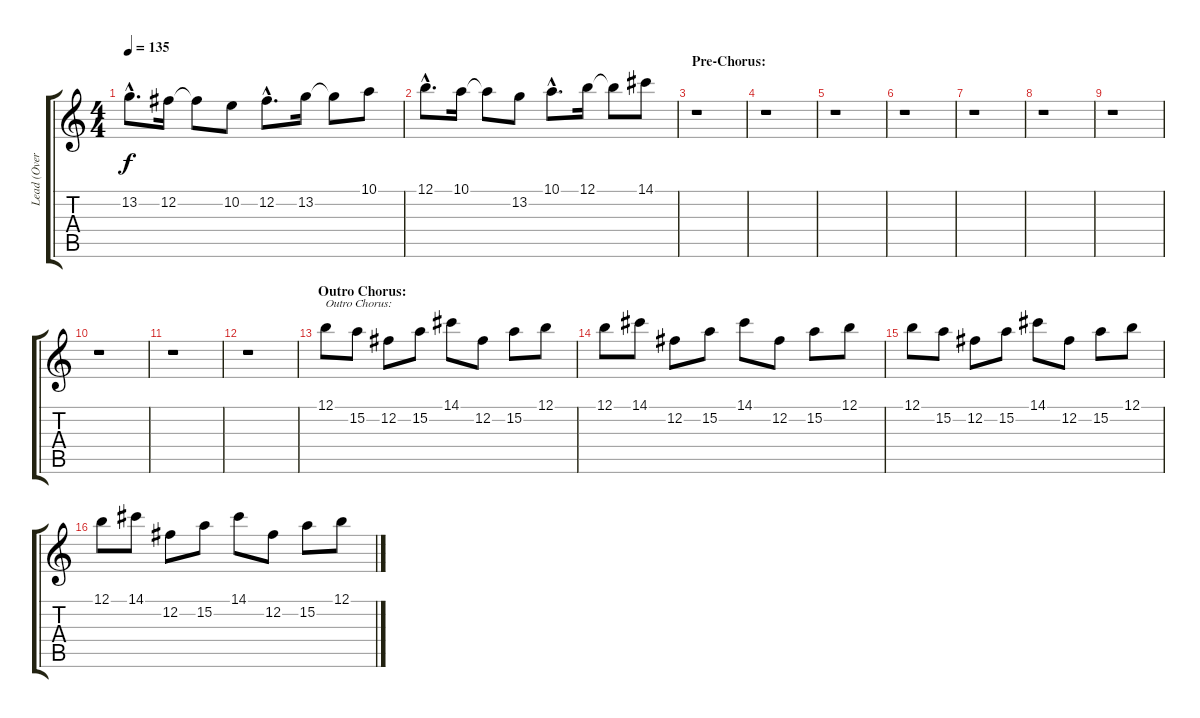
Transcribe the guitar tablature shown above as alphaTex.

\track ("Lead (Overdub)" "Lead (Over") {instrument overdrivenguitar}
\staff {score tabs}
\tuning (B3 Gb3 D3 A2 E2 B1) {hide}
\ts (4 4)
\tempo 135
\clef g2
\ks c
13.2{hac}.8{d dy f} 12.2.16 12.2{t}.8 10.2.8 12.2{hac}.8{d} 13.2.16 13.2{t}.8 10.1.8 |
12.1{hac}.8{d} 10.1.16 10.1{t}.8 13.2.8 10.1{hac}.8{d} 12.1.16 12.1{t}.8 14.1.8 |
\section ("" "Pre-Chorus:")
r.1 |
r.1 |
r.1 |
r.1 |
r.1 |
r.1 |
r.1 |
r.1 |
r.1 |
r.1 |
\section ("" "Outro Chorus:")
12.1.8{txt "Outro Chorus:"} 15.2.8 12.2.8 15.2.8 14.1.8 12.2.8 15.2.8 12.1.8 |
12.1.8 14.1.8 12.2.8 15.2.8 14.1.8 12.2.8 15.2.8 12.1.8 |
12.1.8 15.2.8 12.2.8 15.2.8 14.1.8 12.2.8 15.2.8 12.1.8 |
12.1.8 14.1.8 12.2.8 15.2.8 14.1.8 12.2.8 15.2.8 12.1.8
